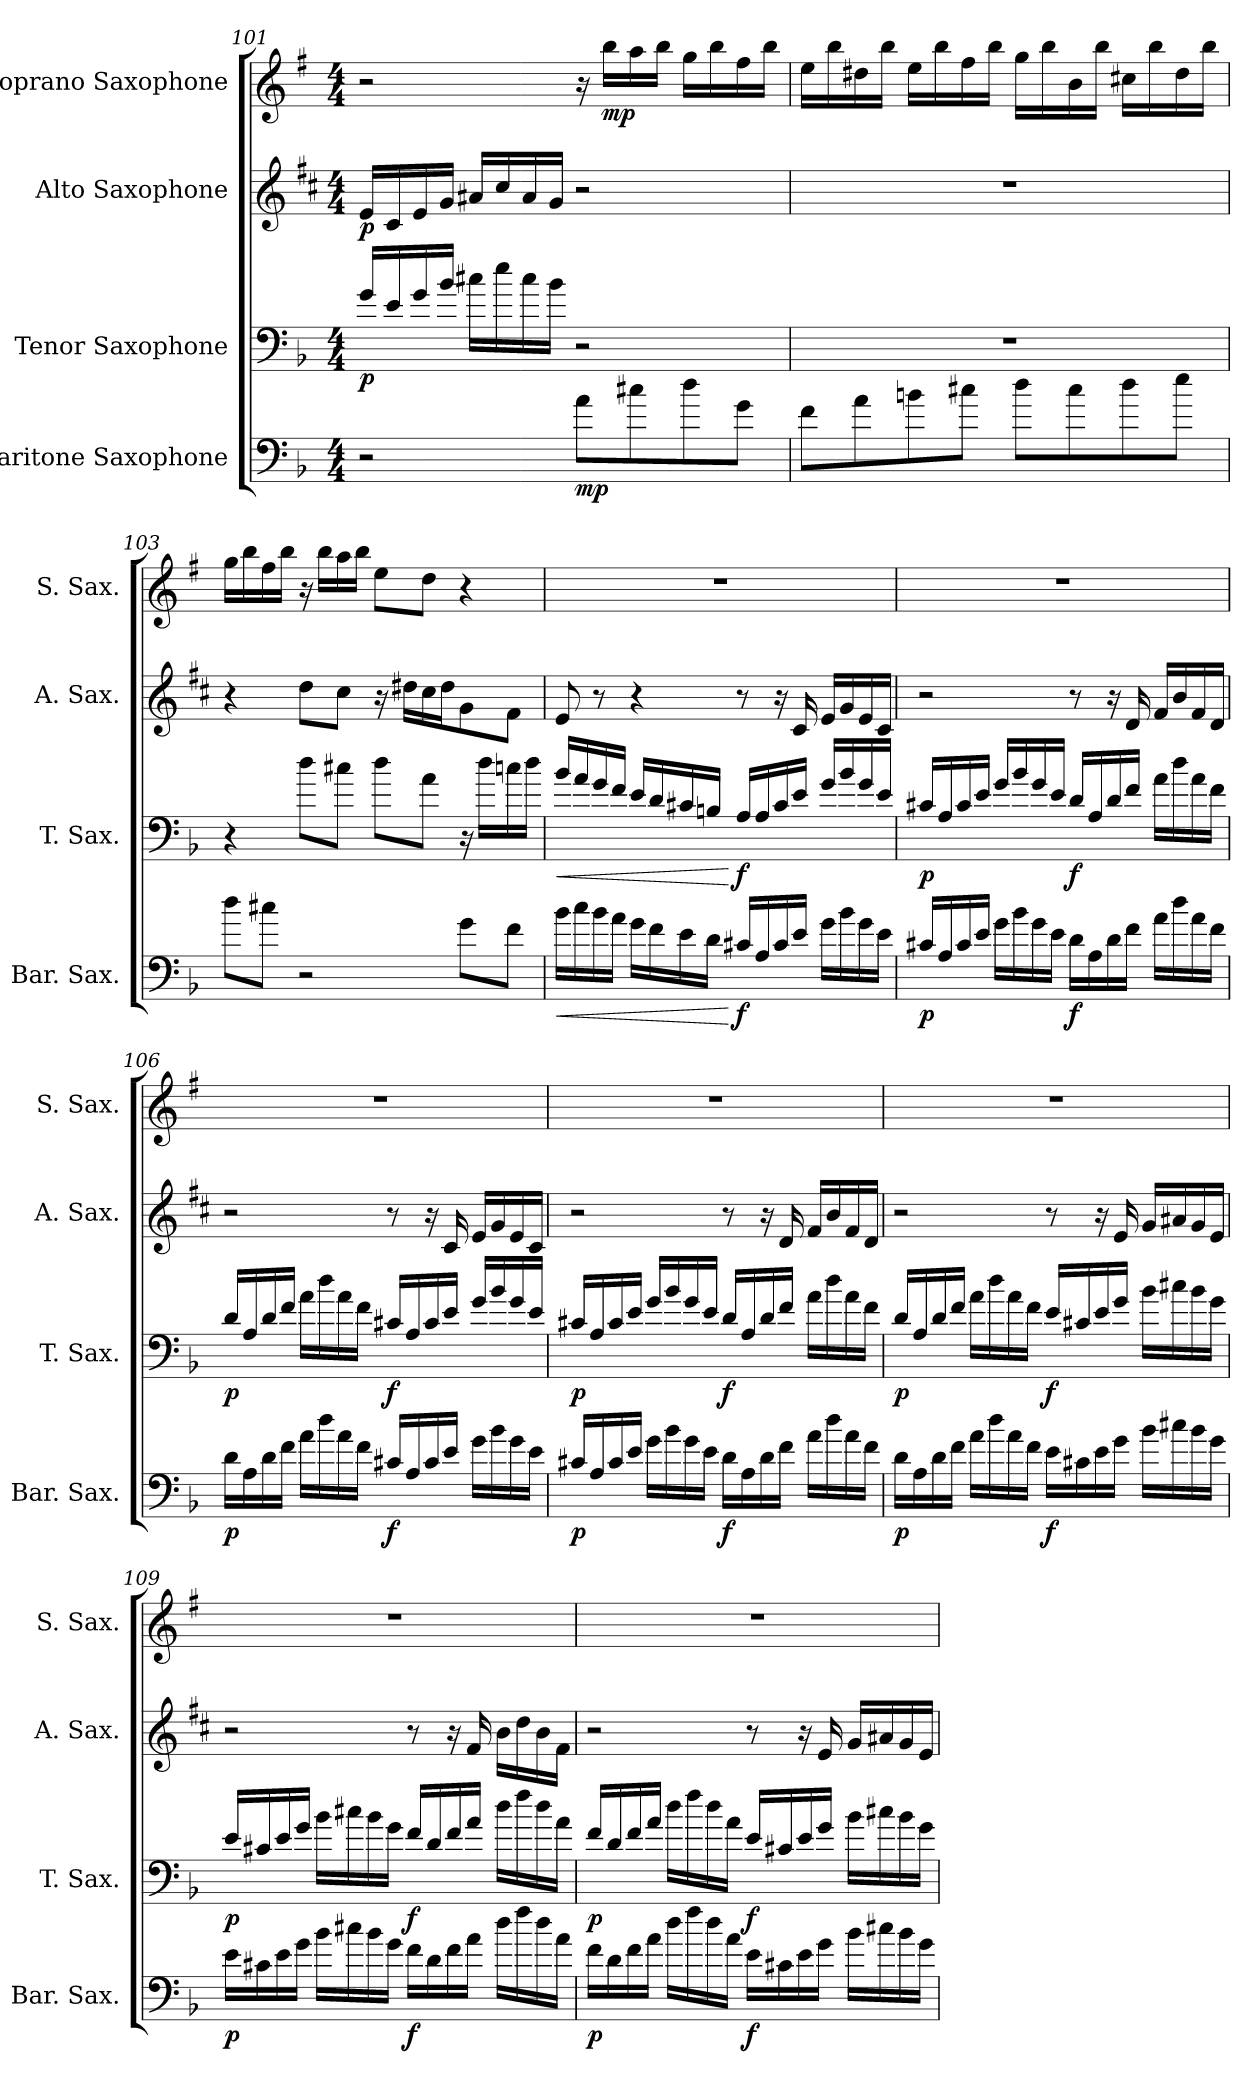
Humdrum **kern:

**kern	**dynam	**kern	**dynam	**kern	**dynam	**kern	**dynam
*part4	*part4	*part3	*part3	*part2	*part2	*part1	*part1
*staff4	*staff4	*staff3	*staff3	*staff2	*staff2	*staff1	*staff1
*I"Baritone Saxophone	*	*I"Tenor Saxophone	*	*I"Alto Saxophone	*	*I"Soprano Saxophone	*
*I'Bar. Sax.	*	*I'T. Sax.	*	*I'A. Sax.	*	*I'S. Sax.	*
*	*	*	*	*clefG2	*	*	*
*ITrd12c21	*	*ITrd8c14	*	*ITrd5c9	*	*ITrd1c2	*
*k[b-]	*	*k[b-]	*	*k[b-]	*	*k[b-]	*
*F:	*	*F:	*	*F:	*	*F:	*
*M4/4	*	*M4/4	*	*M4/4	*	*M4/4	*
=101	=101	=101	=101	=101	=101	=101	=101
!	!	!	!LO:DY:b	!	!LO:DY:b	!	!
2r	.	16G/LL	p	16G/LL	p	2r	.
.	.	16E/	.	16E/	.	.	.
.	.	16G/	.	16G/	.	.	.
.	.	16B-/JJ	.	16B-/JJ	.	.	.
.	.	16c#X\LL	.	16c#X/LL	.	.	.
.	.	16e\	.	16e/	.	.	.
.	.	16c#\	.	16c#/	.	.	.
.	.	16B-\JJ	.	16B-/JJ	.	.	.
!	!LO:DY:b	!	!	!	!	!	!
8A\L	mp	2r	.	2r	.	16r	.
!	!	!	!	!	!	!	!LO:DY:b
.	.	.	.	.	.	16aa\LL	mp
8c#X\	.	.	.	.	.	16gg\	.
.	.	.	.	.	.	16aa\JJ	.
8d\	.	.	.	.	.	16ff\LL	.
.	.	.	.	.	.	16aa\	.
8G\J	.	.	.	.	.	16ee\	.
.	.	.	.	.	.	16aa\JJ	.
=102	=102	=102	=102	=102	=102	=102	=102
8F\L	.	1r	.	1r	.	16dd\LL	.
.	.	.	.	.	.	16aa\	.
8A\	.	.	.	.	.	16cc#X\	.
.	.	.	.	.	.	16aa\JJ	.
8Bn\	.	.	.	.	.	16dd\LL	.
.	.	.	.	.	.	16aa\	.
8c#X\J	.	.	.	.	.	16ee\	.
.	.	.	.	.	.	16aa\JJ	.
8d\L	.	.	.	.	.	16ff\LL	.
.	.	.	.	.	.	16aa\	.
8c#\	.	.	.	.	.	16a\	.
.	.	.	.	.	.	16aa\JJ	.
8d\	.	.	.	.	.	16bn\LL	.
.	.	.	.	.	.	16aa\	.
8e\J	.	.	.	.	.	16cc#\	.
.	.	.	.	.	.	16aa\JJ	.
=103	=103	=103	=103	=103	=103	=103	=103
8d\L	.	4r	.	4r	.	16ff\LL	.
.	.	.	.	.	.	16aa\	.
8c#X\J	.	.	.	.	.	16ee\	.
.	.	.	.	.	.	16aa\JJ	.
2r	.	8d\L	.	8f\L	.	16r	.
.	.	.	.	.	.	16aa\LL	.
.	.	8c#X\J	.	8e\J	.	16gg\	.
.	.	.	.	.	.	16aa\JJ	.
.	.	8d\L	.	16r	.	8dd\L	.
.	.	.	.	16f#X\LL	.	.	.
.	.	8A\J	.	16e\	.	8cc\J	.
.	.	.	.	16f#\J	.	.	.
8G\L	.	16r	.	8B-\	.	4r	.
.	.	16d\LL	.	.	.	.	.
8F\J	.	16cn\	.	8A\J	.	.	.
.	.	16d\JJ	.	.	.	.	.
!!LO:LB:g=z
=104	=104	=104	=104	=104	=104	=104	=104
!	!LO:HP:b	!	!LO:HP:b	!	!	!	!
16B-\LL	<	16B-/LL	<	8G/	.	1r	.
16c\	.	16A/	.	.	.	.	.
16B-\	.	16G/	.	8r	.	.	.
16A\JJ	.	16F/JJ	.	.	.	.	.
16G\LL	.	16E/LL	.	4r	.	.	.
16F\	.	16D/	.	.	.	.	.
16E\	.	16C#X/	.	.	.	.	.
16D\JJ	.	16BBn/JJ	.	.	.	.	.
!	!LO:DY:n=1:b	!	!LO:DY:n=1:b	!	!	!	!
16C#X/LL	[ f	16AA/LL	[ f	8r	.	.	.
16AA/	.	16AA/	.	.	.	.	.
16C#/	.	16C#/	.	16r	.	.	.
16E/JJ	.	16E/JJ	.	16E/	.	.	.
16G\LL	.	16G/LL	.	16G/LL	.	.	.
16B-\	.	16B-/	.	16B-/	.	.	.
16G\	.	16G/	.	16G/	.	.	.
16E\JJ	.	16E/JJ	.	16E/JJ	.	.	.
=105	=105	=105	=105	=105	=105	=105	=105
!	!LO:DY:b	!	!LO:DY:b	!	!	!	!
16C#X/LL	p	16C#X/LL	p	2r	.	1r	.
16AA/	.	16AA/	.	.	.	.	.
16C#/	.	16C#/	.	.	.	.	.
16E/JJ	.	16E/JJ	.	.	.	.	.
16G\LL	.	16G/LL	.	.	.	.	.
16B-\	.	16B-/	.	.	.	.	.
16G\	.	16G/	.	.	.	.	.
16E\JJ	.	16E/JJ	.	.	.	.	.
!	!LO:DY:b	!	!LO:DY:b	!	!	!	!
16D\LL	f	16D/LL	f	8r	.	.	.
16AA\	.	16AA/	.	.	.	.	.
16D\	.	16D/	.	16r	.	.	.
16F\JJ	.	16F/JJ	.	16F/	.	.	.
16A\LL	.	16A\LL	.	16A/LL	.	.	.
16d\	.	16d\	.	16d/	.	.	.
16A\	.	16A\	.	16A/	.	.	.
16F\JJ	.	16F\JJ	.	16F/JJ	.	.	.
=106	=106	=106	=106	=106	=106	=106	=106
!	!LO:DY:b	!	!LO:DY:b	!	!	!	!
16D\LL	p	16D/LL	p	2r	.	1r	.
16AA\	.	16AA/	.	.	.	.	.
16D\	.	16D/	.	.	.	.	.
16F\JJ	.	16F/JJ	.	.	.	.	.
16A\LL	.	16A\LL	.	.	.	.	.
16d\	.	16d\	.	.	.	.	.
16A\	.	16A\	.	.	.	.	.
16F\JJ	.	16F\JJ	.	.	.	.	.
!	!LO:DY:b	!	!LO:DY:b	!	!	!	!
16C#X/LL	f	16C#X/LL	f	8r	.	.	.
16AA/	.	16AA/	.	.	.	.	.
16C#/	.	16C#/	.	16r	.	.	.
16E/JJ	.	16E/JJ	.	16E/	.	.	.
16G\LL	.	16G/LL	.	16G/LL	.	.	.
16B-\	.	16B-/	.	16B-/	.	.	.
16G\	.	16G/	.	16G/	.	.	.
16E\JJ	.	16E/JJ	.	16E/JJ	.	.	.
=107	=107	=107	=107	=107	=107	=107	=107
!	!LO:DY:b	!	!LO:DY:b	!	!	!	!
16C#X/LL	p	16C#X/LL	p	2r	.	1r	.
16AA/	.	16AA/	.	.	.	.	.
16C#/	.	16C#/	.	.	.	.	.
16E/JJ	.	16E/JJ	.	.	.	.	.
16G\LL	.	16G/LL	.	.	.	.	.
16B-\	.	16B-/	.	.	.	.	.
16G\	.	16G/	.	.	.	.	.
16E\JJ	.	16E/JJ	.	.	.	.	.
!	!LO:DY:b	!	!LO:DY:b	!	!	!	!
16D\LL	f	16D/LL	f	8r	.	.	.
16AA\	.	16AA/	.	.	.	.	.
16D\	.	16D/	.	16r	.	.	.
16F\JJ	.	16F/JJ	.	16F/	.	.	.
16A\LL	.	16A\LL	.	16A/LL	.	.	.
16d\	.	16d\	.	16d/	.	.	.
16A\	.	16A\	.	16A/	.	.	.
16F\JJ	.	16F\JJ	.	16F/JJ	.	.	.
!!LO:LB:g=z
=108	=108	=108	=108	=108	=108	=108	=108
!	!LO:DY:b	!	!LO:DY:b	!	!	!	!
16D\LL	p	16D/LL	p	2r	.	1r	.
16AA\	.	16AA/	.	.	.	.	.
16D\	.	16D/	.	.	.	.	.
16F\JJ	.	16F/JJ	.	.	.	.	.
16A\LL	.	16A\LL	.	.	.	.	.
16d\	.	16d\	.	.	.	.	.
16A\	.	16A\	.	.	.	.	.
16F\JJ	.	16F\JJ	.	.	.	.	.
!	!LO:DY:b	!	!LO:DY:b	!	!	!	!
16E\LL	f	16E/LL	f	8r	.	.	.
16C#X\	.	16C#X/	.	.	.	.	.
16E\	.	16E/	.	16r	.	.	.
16G\JJ	.	16G/JJ	.	16G/	.	.	.
16B-\LL	.	16B-\LL	.	16B-/LL	.	.	.
16c#X\	.	16c#X\	.	16c#X/	.	.	.
16B-\	.	16B-\	.	16B-/	.	.	.
16G\JJ	.	16G\JJ	.	16G/JJ	.	.	.
=109	=109	=109	=109	=109	=109	=109	=109
!	!LO:DY:b	!	!LO:DY:b	!	!	!	!
16E\LL	p	16E/LL	p	2r	.	1r	.
16C#X\	.	16C#X/	.	.	.	.	.
16E\	.	16E/	.	.	.	.	.
16G\JJ	.	16G/JJ	.	.	.	.	.
16B-\LL	.	16B-\LL	.	.	.	.	.
16c#X\	.	16c#X\	.	.	.	.	.
16B-\	.	16B-\	.	.	.	.	.
16G\JJ	.	16G\JJ	.	.	.	.	.
!	!LO:DY:b	!	!LO:DY:b	!	!	!	!
16F\LL	f	16F/LL	f	8r	.	.	.
16D\	.	16D/	.	.	.	.	.
16F\	.	16F/	.	16r	.	.	.
16A\JJ	.	16A/JJ	.	16A/	.	.	.
16d\LL	.	16d\LL	.	16d\LL	.	.	.
16f\	.	16f\	.	16f\	.	.	.
16d\	.	16d\	.	16d\	.	.	.
16A\JJ	.	16A\JJ	.	16A\JJ	.	.	.
=110	=110	=110	=110	=110	=110	=110	=110
!	!LO:DY:b	!	!LO:DY:b	!	!	!	!
16F\LL	p	16F/LL	p	2r	.	1r	.
16D\	.	16D/	.	.	.	.	.
16F\	.	16F/	.	.	.	.	.
16A\JJ	.	16A/JJ	.	.	.	.	.
16d\LL	.	16d\LL	.	.	.	.	.
16f\	.	16f\	.	.	.	.	.
16d\	.	16d\	.	.	.	.	.
16A\JJ	.	16A\JJ	.	.	.	.	.
!	!LO:DY:b	!	!LO:DY:b	!	!	!	!
16E\LL	f	16E/LL	f	8r	.	.	.
16C#X\	.	16C#X/	.	.	.	.	.
16E\	.	16E/	.	16r	.	.	.
16G\JJ	.	16G/JJ	.	16G/	.	.	.
16B-\LL	.	16B-\LL	.	16B-/LL	.	.	.
16c#X\	.	16c#X\	.	16c#X/	.	.	.
16B-\	.	16B-\	.	16B-/	.	.	.
16G\JJ	.	16G\JJ	.	16G/JJ	.	.	.
=	=	=	=	=	=	=	=
*-	*-	*-	*-	*-	*-	*-	*-
